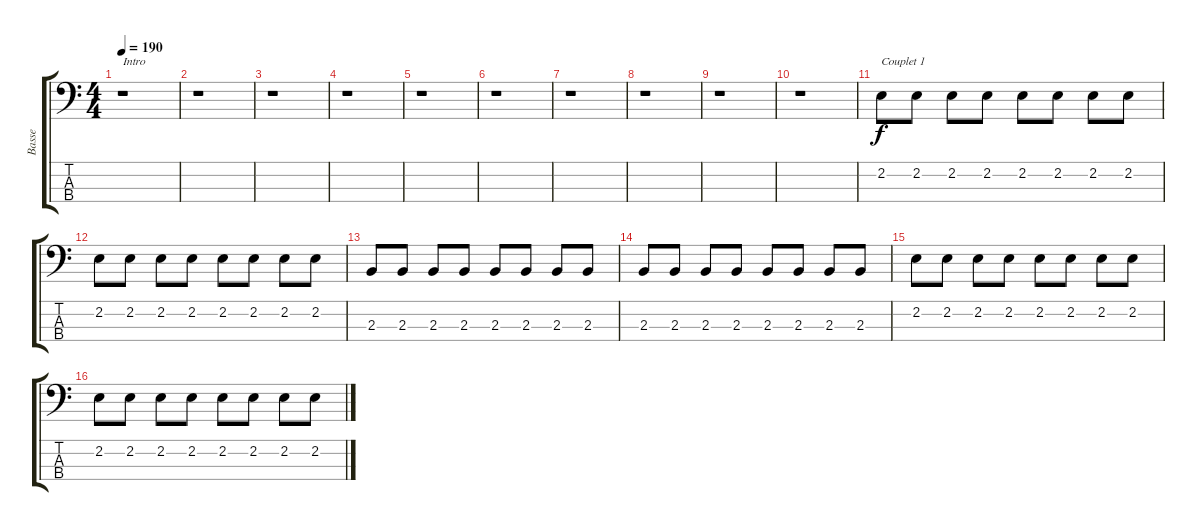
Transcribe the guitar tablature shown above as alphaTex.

\track ("Basse" "Basse") {instrument electricbassfinger}
\staff {score tabs}
\tuning (G2 D2 A1 E1) {hide}
\ts (4 4)
\tempo 190
\clef f4
\ks c
r.1{txt "Intro" dy f instrument electricbassfinger} |
r.1 |
r.1 |
r.1 |
r.1 |
r.1 |
r.1 |
r.1 |
r.1 |
r.1 |
2.2.8{txt "Couplet 1"} 2.2.8 2.2.8 2.2.8 2.2.8 2.2.8 2.2.8 2.2.8 |
2.2.8 2.2.8 2.2.8 2.2.8 2.2.8 2.2.8 2.2.8 2.2.8 |
2.3.8 2.3.8 2.3.8 2.3.8 2.3.8 2.3.8 2.3.8 2.3.8 |
2.3.8 2.3.8 2.3.8 2.3.8 2.3.8 2.3.8 2.3.8 2.3.8 |
2.2.8 2.2.8 2.2.8 2.2.8 2.2.8 2.2.8 2.2.8 2.2.8 |
2.2.8 2.2.8 2.2.8 2.2.8 2.2.8 2.2.8 2.2.8 2.2{ss}.8
